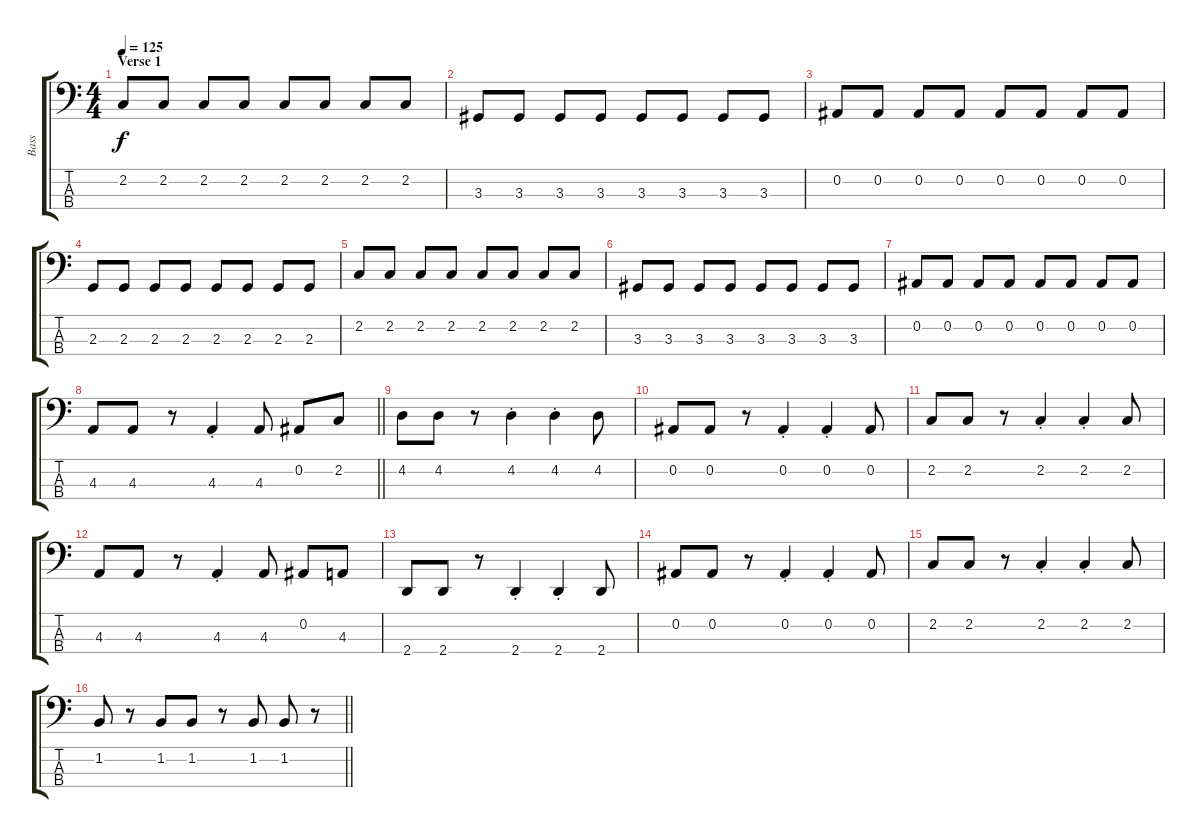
\track ("Bass" "Bass") {instrument electricbassfinger}
\staff {score tabs}
\tuning (Eb2 Bb1 F1 C1) {hide}
\ts (4 4)
\section ("" "Verse 1")
\tempo 125
\clef f4
\ks c
2.2.8{dy f} 2.2.8 2.2.8 2.2.8 2.2.8 2.2.8 2.2.8 2.2.8 |
3.3.8 3.3.8 3.3.8 3.3.8 3.3.8 3.3.8 3.3.8 3.3.8 |
0.2.8 0.2.8 0.2.8 0.2.8 0.2.8 0.2.8 0.2.8 0.2.8 |
2.3.8 2.3.8 2.3.8 2.3.8 2.3.8 2.3.8 2.3.8 2.3.8 |
2.2.8 2.2.8 2.2.8 2.2.8 2.2.8 2.2.8 2.2.8 2.2.8 |
3.3.8 3.3.8 3.3.8 3.3.8 3.3.8 3.3.8 3.3.8 3.3.8 |
0.2.8 0.2.8 0.2.8 0.2.8 0.2.8 0.2.8 0.2.8 0.2.8 |
\barLineRight lightlight
4.3.8 4.3.8 r.8 4.3{st}.4 4.3.8 0.2.8 2.2.8 |
4.2.8 4.2.8 r.8 4.2{st}.4 4.2{st}.4 4.2.8 |
0.2.8 0.2.8 r.8 0.2{st}.4 0.2{st}.4 0.2.8 |
2.2.8 2.2.8 r.8 2.2{st}.4 2.2{st}.4 2.2.8 |
4.3.8 4.3.8 r.8 4.3{st}.4 4.3.8 0.2.8 4.3.8 |
2.4.8 2.4.8 r.8 2.4{st}.4 2.4{st}.4 2.4.8 |
0.2.8 0.2.8 r.8 0.2{st}.4 0.2{st}.4 0.2.8 |
2.2.8 2.2.8 r.8 2.2{st}.4 2.2{st}.4 2.2.8 |
\barLineRight lightlight
1.2.8 r.8 1.2.8 1.2.8 r.8 1.2.8 1.2.8 r.8
